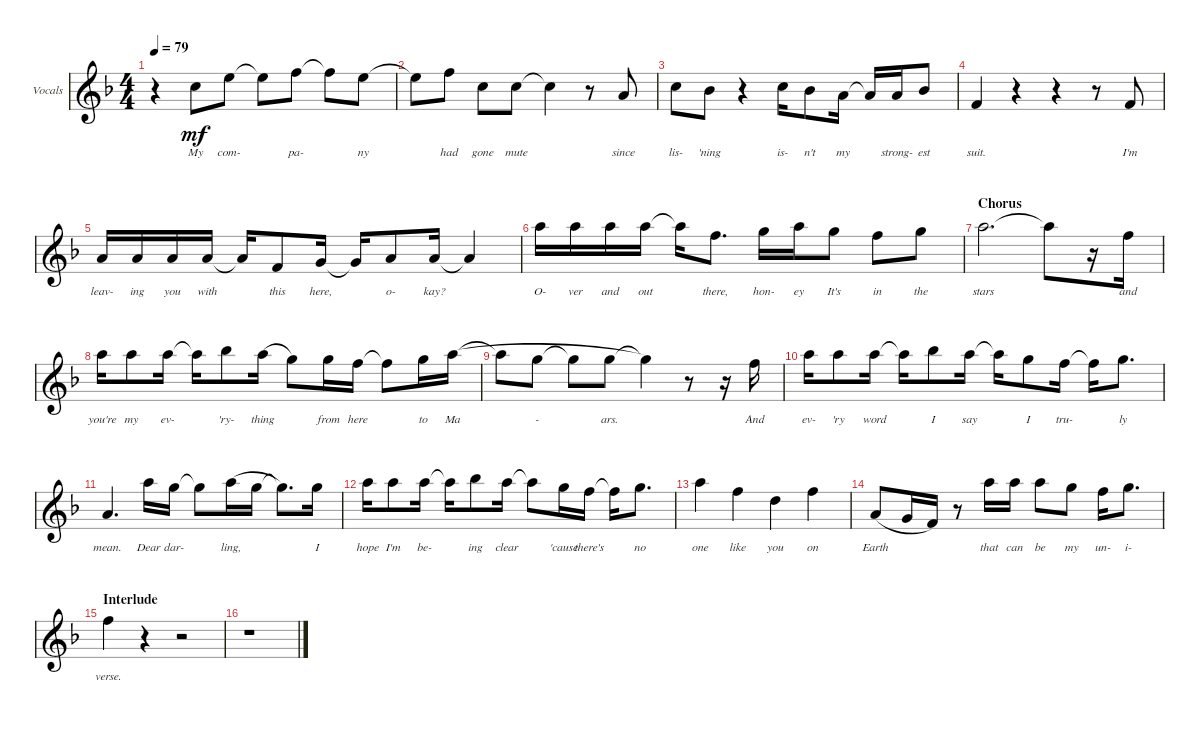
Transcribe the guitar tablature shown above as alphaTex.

\defaultSystemsLayout 4
\bracketExtendMode groupsimilarinstruments
\firstSystemTrackNameOrientation horizontal
\otherSystemsTrackNameOrientation horizontal
\track ("Vocals" "Vocals") {instrument synthvoice}
\staff {score}
\tuning (E4 B3 G3 D3 A2 E2)
\displaytranspose 12
\ts (4 4)
\tempo 79
\clef g2
\ks f
r.4{dy mf} 1.2.8{lyrics (0 "My") lyrics (1 "") lyrics (2 "") lyrics (3 "") lyrics (4 "")} 0.1.8{lyrics (0 "com-") lyrics (1 "") lyrics (2 "") lyrics (3 "") lyrics (4 "")} 0.1{t}.8{lyrics (0 "") lyrics (1 "") lyrics (2 "") lyrics (3 "") lyrics (4 "")} 1.1.8{lyrics (0 "pa-") lyrics (1 "") lyrics (2 "") lyrics (3 "") lyrics (4 "")} 1.1{t}.8{lyrics (0 "") lyrics (1 "") lyrics (2 "") lyrics (3 "") lyrics (4 "")} 0.1.8{lyrics (0 "ny") lyrics (1 "") lyrics (2 "") lyrics (3 "") lyrics (4 "")} |
0.1{t}.8{lyrics (0 "") lyrics (1 "") lyrics (2 "") lyrics (3 "") lyrics (4 "")} 1.1.8{lyrics (0 "had") lyrics (1 "") lyrics (2 "") lyrics (3 "") lyrics (4 "")} 1.2.8{lyrics (0 "gone") lyrics (1 "") lyrics (2 "") lyrics (3 "") lyrics (4 "")} 1.2.8{lyrics (0 "mute") lyrics (1 "") lyrics (2 "") lyrics (3 "") lyrics (4 "")} 1.2{t}.4{lyrics (0 "") lyrics (1 "") lyrics (2 "") lyrics (3 "") lyrics (4 "")} r.8 2.3.8{lyrics (0 "since") lyrics (1 "") lyrics (2 "") lyrics (3 "") lyrics (4 "")} |
1.2.8{lyrics (0 "lis-") lyrics (1 "") lyrics (2 "") lyrics (3 "") lyrics (4 "")} 3.3.8{lyrics (0 "'ning") lyrics (1 "") lyrics (2 "") lyrics (3 "") lyrics (4 "")} r.4 1.2.16{lyrics (0 "is-") lyrics (1 "") lyrics (2 "") lyrics (3 "") lyrics (4 "")} 3.3.8{lyrics (0 "n't") lyrics (1 "") lyrics (2 "") lyrics (3 "") lyrics (4 "")} 2.3.16{lyrics (0 "my") lyrics (1 "") lyrics (2 "") lyrics (3 "") lyrics (4 "")} 2.3{t}.16{lyrics (0 "") lyrics (1 "") lyrics (2 "") lyrics (3 "") lyrics (4 "")} 2.3.16{lyrics (0 "strong-") lyrics (1 "") lyrics (2 "") lyrics (3 "") lyrics (4 "")} 3.3.8{lyrics (0 "est") lyrics (1 "") lyrics (2 "") lyrics (3 "") lyrics (4 "")} |
3.4.4{lyrics (0 "suit.") lyrics (1 "") lyrics (2 "") lyrics (3 "") lyrics (4 "")} r.4 r.4 r.8 3.4.8{lyrics (0 "I'm") lyrics (1 "") lyrics (2 "") lyrics (3 "") lyrics (4 "")} |
2.3.16{lyrics (0 "leav-") lyrics (1 "") lyrics (2 "") lyrics (3 "") lyrics (4 "")} 2.3.16{lyrics (0 "ing") lyrics (1 "") lyrics (2 "") lyrics (3 "") lyrics (4 "")} 2.3.16{lyrics (0 "you") lyrics (1 "") lyrics (2 "") lyrics (3 "") lyrics (4 "")} 2.3.16{lyrics (0 "with") lyrics (1 "") lyrics (2 "") lyrics (3 "") lyrics (4 "")} 2.3{t}.16{lyrics (0 "") lyrics (1 "") lyrics (2 "") lyrics (3 "") lyrics (4 "")} 3.4.8{lyrics (0 "this") lyrics (1 "") lyrics (2 "") lyrics (3 "") lyrics (4 "")} 0.3.16{lyrics (0 "here,") lyrics (1 "") lyrics (2 "") lyrics (3 "") lyrics (4 "")} 0.3{t}.16{lyrics (0 "") lyrics (1 "") lyrics (2 "") lyrics (3 "") lyrics (4 "")} 2.3.8{lyrics (0 "o-") lyrics (1 "") lyrics (2 "") lyrics (3 "") lyrics (4 "")} 2.3.16{lyrics (0 "kay?") lyrics (1 "") lyrics (2 "") lyrics (3 "") lyrics (4 "")} 2.3{t}.4{lyrics (0 "") lyrics (1 "") lyrics (2 "") lyrics (3 "") lyrics (4 "")} |
5.1.16{lyrics (0 "O-") lyrics (1 "") lyrics (2 "") lyrics (3 "") lyrics (4 "")} 5.1.16{lyrics (0 "ver") lyrics (1 "") lyrics (2 "") lyrics (3 "") lyrics (4 "")} 5.1.16{lyrics (0 "and") lyrics (1 "") lyrics (2 "") lyrics (3 "") lyrics (4 "")} 5.1.16{lyrics (0 "out") lyrics (1 "") lyrics (2 "") lyrics (3 "") lyrics (4 "")} 5.1{t}.16{lyrics (0 "") lyrics (1 "") lyrics (2 "") lyrics (3 "") lyrics (4 "")} 6.2.8{d lyrics (0 "there,") lyrics (1 "") lyrics (2 "") lyrics (3 "") lyrics (4 "")} 8.2.16{lyrics (0 "hon-") lyrics (1 "") lyrics (2 "") lyrics (3 "") lyrics (4 "")} 10.2.16{lyrics (0 "ey") lyrics (1 "") lyrics (2 "") lyrics (3 "") lyrics (4 "")} 8.2.8{lyrics (0 "It's") lyrics (1 "") lyrics (2 "") lyrics (3 "") lyrics (4 "")} 6.2.8{lyrics (0 "in") lyrics (1 "") lyrics (2 "") lyrics (3 "") lyrics (4 "")} 8.2.8{lyrics (0 "the") lyrics (1 "") lyrics (2 "") lyrics (3 "") lyrics (4 "")} |
\section ("" "Chorus")
10.2.2{d lyrics (0 "stars") lyrics (1 "") lyrics (2 "") lyrics (3 "") lyrics (4 "")} 10.2{t}.8{lyrics (0 "") lyrics (1 "") lyrics (2 "") lyrics (3 "") lyrics (4 "")} r.16 10.3.16{lyrics (0 "and") lyrics (1 "") lyrics (2 "") lyrics (3 "") lyrics (4 "")} |
10.2.16{lyrics (0 "you're") lyrics (1 "") lyrics (2 "") lyrics (3 "") lyrics (4 "")} 10.2.8{lyrics (0 "my") lyrics (1 "") lyrics (2 "") lyrics (3 "") lyrics (4 "")} 10.2.16{lyrics (0 "ev-") lyrics (1 "") lyrics (2 "") lyrics (3 "") lyrics (4 "")} 10.2{t}.16{lyrics (0 "") lyrics (1 "") lyrics (2 "") lyrics (3 "") lyrics (4 "")} 11.2.8{lyrics (0 "'ry-") lyrics (1 "") lyrics (2 "") lyrics (3 "") lyrics (4 "")} 10.2.16{lyrics (0 "thing") lyrics (1 "") lyrics (2 "") lyrics (3 "") lyrics (4 "") legatoorigin} 8.2.8{lyrics (0 "") lyrics (1 "") lyrics (2 "") lyrics (3 "") lyrics (4 "")} 8.2.16{lyrics (0 "from") lyrics (1 "") lyrics (2 "") lyrics (3 "") lyrics (4 "")} 6.2.16{lyrics (0 "here") lyrics (1 "") lyrics (2 "") lyrics (3 "") lyrics (4 "")} 6.2{t}.8{lyrics (0 "") lyrics (1 "") lyrics (2 "") lyrics (3 "") lyrics (4 "")} 8.2.16{lyrics (0 "to") lyrics (1 "") lyrics (2 "") lyrics (3 "") lyrics (4 "")} 10.2.16{lyrics (0 "Ma") lyrics (1 "") lyrics (2 "") lyrics (3 "") lyrics (4 "") legatoorigin} |
10.2{t}.8{lyrics (0 "") lyrics (1 "") lyrics (2 "") lyrics (3 "") lyrics (4 "") legatoorigin} 8.2.8{lyrics (0 "-") lyrics (1 "") lyrics (2 "") lyrics (3 "") lyrics (4 "") legatoorigin} 8.2{t}.8{lyrics (0 "") lyrics (1 "") lyrics (2 "") lyrics (3 "") lyrics (4 "") legatoorigin} 8.2.8{lyrics (0 "ars.") lyrics (1 "") lyrics (2 "") lyrics (3 "") lyrics (4 "") legatoorigin} 8.2{t}.4{lyrics (0 "") lyrics (1 "") lyrics (2 "") lyrics (3 "") lyrics (4 "")} r.8 r.16 1.1.16{lyrics (0 "And") lyrics (1 "") lyrics (2 "") lyrics (3 "") lyrics (4 "")} |
10.2.16{lyrics (0 "ev-") lyrics (1 "") lyrics (2 "") lyrics (3 "") lyrics (4 "")} 10.2.8{lyrics (0 "'ry") lyrics (1 "") lyrics (2 "") lyrics (3 "") lyrics (4 "")} 10.2.16{lyrics (0 "word") lyrics (1 "") lyrics (2 "") lyrics (3 "") lyrics (4 "")} 10.2{t}.16{lyrics (0 "") lyrics (1 "") lyrics (2 "") lyrics (3 "") lyrics (4 "")} 11.2.8{lyrics (0 "I") lyrics (1 "") lyrics (2 "") lyrics (3 "") lyrics (4 "")} 10.2.16{lyrics (0 "say") lyrics (1 "") lyrics (2 "") lyrics (3 "") lyrics (4 "")} 10.2{t}.16{lyrics (0 "") lyrics (1 "") lyrics (2 "") lyrics (3 "") lyrics (4 "")} 8.2.8{lyrics (0 "I") lyrics (1 "") lyrics (2 "") lyrics (3 "") lyrics (4 "")} 6.2.16{lyrics (0 "tru-") lyrics (1 "") lyrics (2 "") lyrics (3 "") lyrics (4 "")} 6.2{t}.16{lyrics (0 "") lyrics (1 "") lyrics (2 "") lyrics (3 "") lyrics (4 "")} 8.2.8{d lyrics (0 "ly") lyrics (1 "") lyrics (2 "") lyrics (3 "") lyrics (4 "")} |
7.4.4{d lyrics (0 "mean.") lyrics (1 "") lyrics (2 "") lyrics (3 "") lyrics (4 "")} 10.2.16{lyrics (0 "Dear") lyrics (1 "") lyrics (2 "") lyrics (3 "") lyrics (4 "")} 8.2.16{lyrics (0 "dar-") lyrics (1 "") lyrics (2 "") lyrics (3 "") lyrics (4 "")} 8.2{t}.8{lyrics (0 "") lyrics (1 "") lyrics (2 "") lyrics (3 "") lyrics (4 "")} 10.2.16{lyrics (0 "ling,") lyrics (1 "") lyrics (2 "") lyrics (3 "") lyrics (4 "") legatoorigin} 8.2.16{lyrics (0 "") lyrics (1 "") lyrics (2 "") lyrics (3 "") lyrics (4 "") legatoorigin} 8.2{t}.8{d lyrics (0 "") lyrics (1 "") lyrics (2 "") lyrics (3 "") lyrics (4 "")} 3.1.16{lyrics (0 "I") lyrics (1 "") lyrics (2 "") lyrics (3 "") lyrics (4 "")} |
5.1.16{lyrics (0 "hope") lyrics (1 "") lyrics (2 "") lyrics (3 "") lyrics (4 "")} 5.1.8{lyrics (0 "I'm") lyrics (1 "") lyrics (2 "") lyrics (3 "") lyrics (4 "")} 5.1.16{lyrics (0 "be-") lyrics (1 "") lyrics (2 "") lyrics (3 "") lyrics (4 "")} 5.1{t}.16{lyrics (0 "") lyrics (1 "") lyrics (2 "") lyrics (3 "") lyrics (4 "")} 6.1.8{lyrics (0 "ing") lyrics (1 "") lyrics (2 "") lyrics (3 "") lyrics (4 "")} 5.1.16{lyrics (0 "clear") lyrics (1 "") lyrics (2 "") lyrics (3 "") lyrics (4 "")} 5.1{t}.8{lyrics (0 "") lyrics (1 "") lyrics (2 "") lyrics (3 "") lyrics (4 "")} 3.1.16{lyrics (0 "'cause") lyrics (1 "") lyrics (2 "") lyrics (3 "") lyrics (4 "")} 1.1.16{lyrics (0 "there's") lyrics (1 "") lyrics (2 "") lyrics (3 "") lyrics (4 "")} 1.1{t}.16{lyrics (0 "") lyrics (1 "") lyrics (2 "") lyrics (3 "") lyrics (4 "")} 3.1.8{d lyrics (0 "no") lyrics (1 "") lyrics (2 "") lyrics (3 "") lyrics (4 "")} |
5.1.4{lyrics (0 "one") lyrics (1 "") lyrics (2 "") lyrics (3 "") lyrics (4 "")} 6.2.4{lyrics (0 "like") lyrics (1 "") lyrics (2 "") lyrics (3 "") lyrics (4 "")} 7.3.4{lyrics (0 "you") lyrics (1 "") lyrics (2 "") lyrics (3 "") lyrics (4 "")} 6.2.4{lyrics (0 "on") lyrics (1 "") lyrics (2 "") lyrics (3 "") lyrics (4 "")} |
7.4.8{lyrics (0 "Earth") lyrics (1 "") lyrics (2 "") lyrics (3 "") lyrics (4 "") legatoorigin} 0.3.16{lyrics (0 "") lyrics (1 "") lyrics (2 "") lyrics (3 "") lyrics (4 "") legatoorigin} 3.4.16{lyrics (0 "") lyrics (1 "") lyrics (2 "") lyrics (3 "") lyrics (4 "")} r.8 5.1.16{lyrics (0 "that") lyrics (1 "") lyrics (2 "") lyrics (3 "") lyrics (4 "")} 5.1.16{lyrics (0 "can") lyrics (1 "") lyrics (2 "") lyrics (3 "") lyrics (4 "")} 5.1.8{lyrics (0 "be") lyrics (1 "") lyrics (2 "") lyrics (3 "") lyrics (4 "")} 3.1.8{lyrics (0 "my") lyrics (1 "") lyrics (2 "") lyrics (3 "") lyrics (4 "")} 1.1.16{lyrics (0 "un-") lyrics (1 "") lyrics (2 "") lyrics (3 "") lyrics (4 "")} 3.1.8{d lyrics (0 "i-") lyrics (1 "") lyrics (2 "") lyrics (3 "") lyrics (4 "")} |
\section ("" "Interlude")
1.1.4{lyrics (0 "verse.") lyrics (1 "") lyrics (2 "") lyrics (3 "") lyrics (4 "")} r.4 r.2 |
r.1
